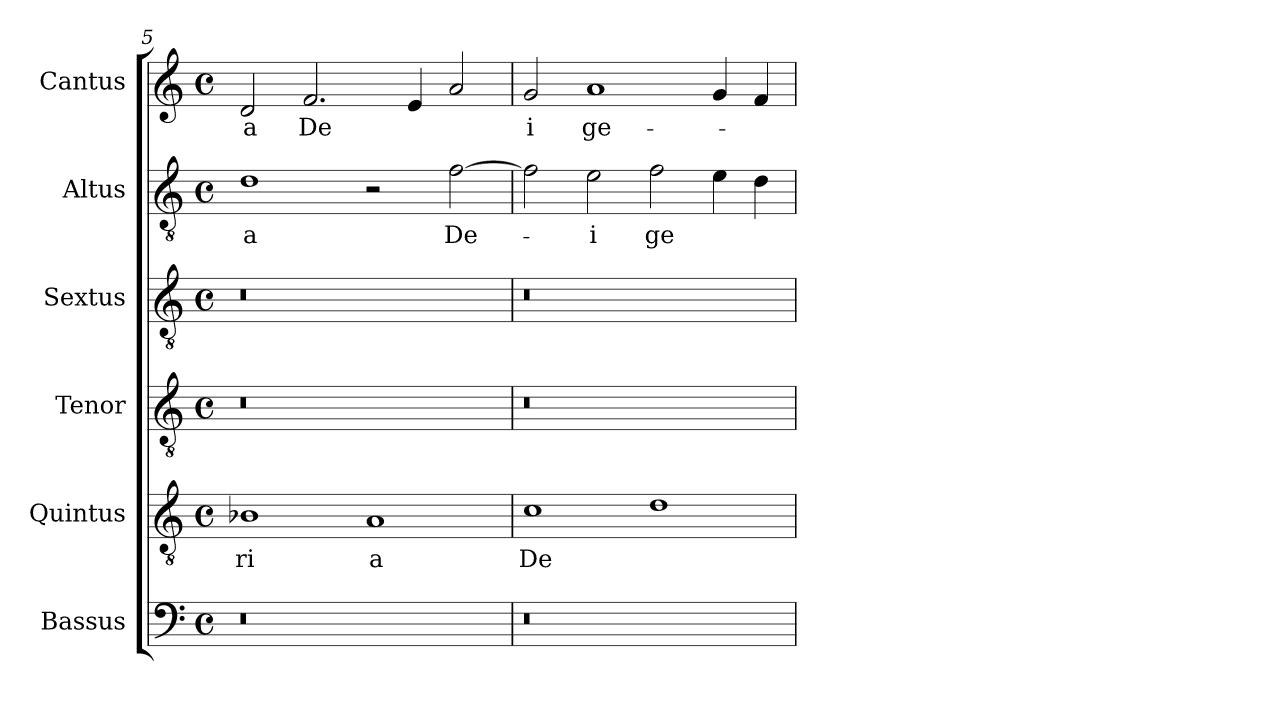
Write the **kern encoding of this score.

**kern	**kern	**text	**kern	**kern	**kern	**text	**kern	**text
*part6	*part5	*part5	*part4	*part3	*part2	*part2	*part1	*part1
*staff6	*staff5	*staff5	*staff4	*staff3	*staff2	*staff2	*staff1	*staff1
*I"Bassus	*I"Quintus	*	*I"Tenor	*I"Sextus	*I"Altus	*	*I"Cantus	*
*clefF4	*clefGv2	*	*clefGv2	*clefGv2	*clefGv2	*	*clefG2	*
*M4/4	*M4/4	*	*M4/4	*M4/4	*M4/4	*	*M4/4	*
*met(c)	*met(c)	*	*met(c)	*met(c)	*met(c)	*	*met(c)	*
=5	=5	=5	=5	=5	=5	=5	=5	=5
!	!	!LO:LY:b:cj	!	!	!	!LO:LY:b:cj	!	!LO:LY:b:cj
0r	1B-X	ri	0r	0r	1d	-a	2d/	-a
!	!	!	!	!	!	!	!	!LO:LY:b
.	.	.	.	.	.	.	2.f/	De
!	!	!LO:LY:b:cj	!	!	!	!	!	!
.	1A	a	.	.	2r	.	.	.
.	.	.	.	.	.	.	4e/	.
!	!	!	!	!	!	!LO:LY:b	!	!
.	.	.	.	.	[>2f\	De-	2a/	.
!!LO:LB:g=z
=6	=6	=6	=6	=6	=6	=6	=6	=6
!	!	!LO:LY:b:cj	!	!	!	!	!	!LO:LY:b:cj
0r	1c	De	0r	0r	2f\]	.	2g/	i
!	!	!	!	!	!	!LO:LY:b:cj	!	!LO:LY:b:cj
.	.	.	.	.	2e\	-i	1a	ge-
!	!	!	!	!	!	!LO:LY:b:cj	!	!
.	1d	.	.	.	2f\	ge	.	.
.	.	.	.	.	4e\	.	4g/	.
.	.	.	.	.	4d\	.	4f/	.
=	=	=	=	=	=	=	=	=
*-	*-	*-	*-	*-	*-	*-	*-	*-
